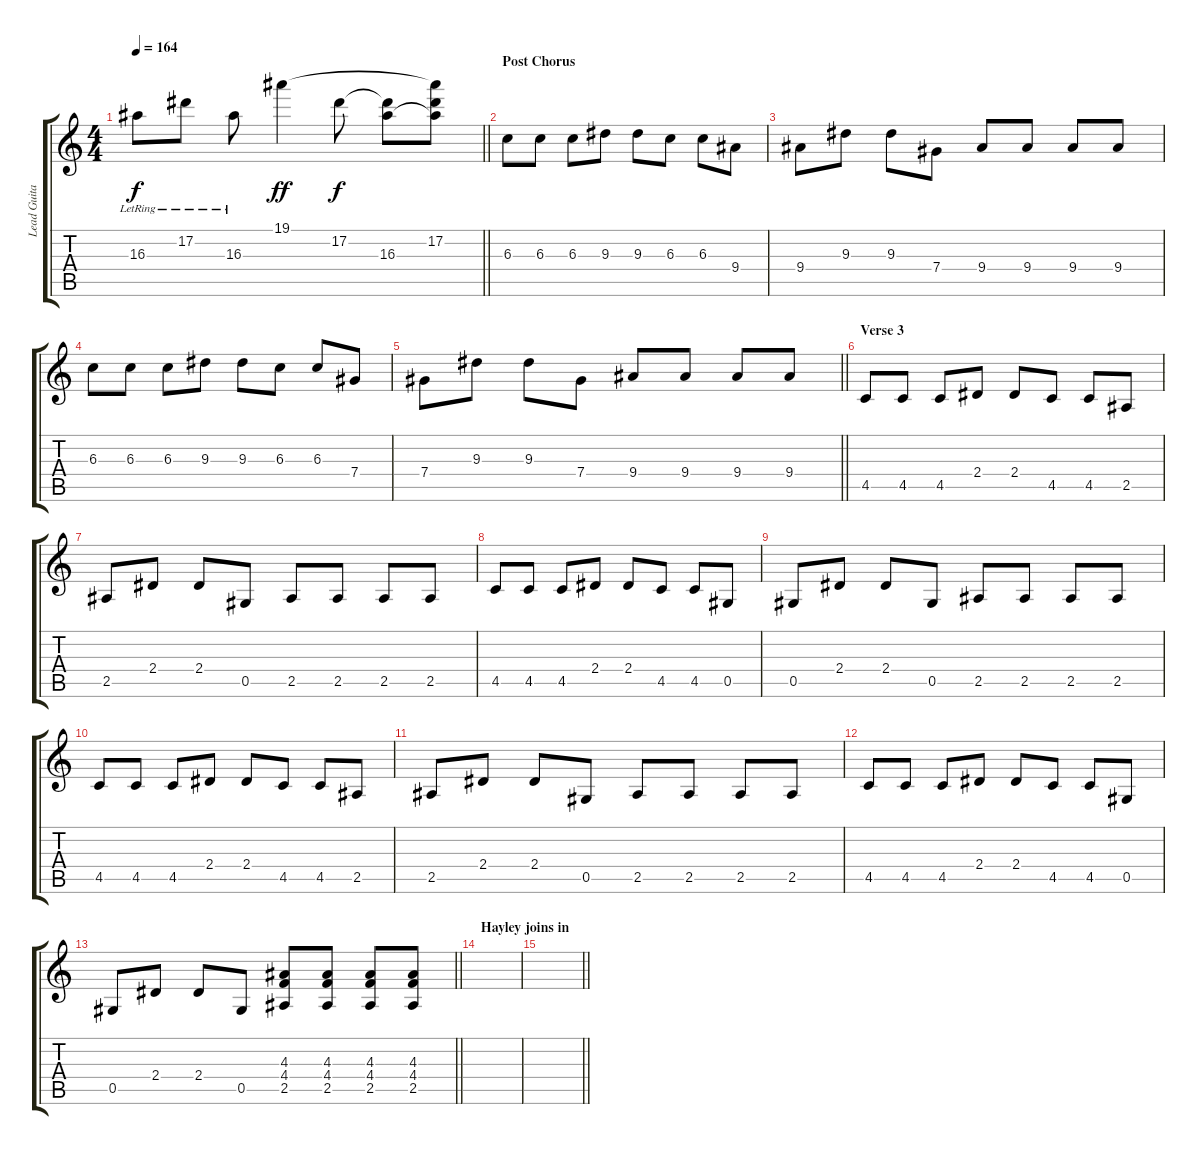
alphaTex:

\track ("Lead Guitar - Audelio Flores, Jr" "Lead Guita") {instrument distortionguitar}
\staff {score tabs}
\tuning (Eb4 Bb3 Gb3 Db3 Ab2 Eb2) {hide}
\ts (4 4)
\tempo 164
\clef g2
\barLineRight lightlight
\ks c
16.3{lr}.8{dy f} 17.2{lr}.8 16.3{lr}.8 19.1.4{dy ff} 17.2.8{dy f} (17.2{t} 16.3).8 (19.1{t} 17.2 16.3{t}).8 |
\section ("" "Post Chorus")
6.3.8{volume 10 balance 10 instrument distortionguitar} 6.3.8 6.3.8 9.3.8 9.3.8 6.3.8 6.3.8 9.4.8 |
9.4.8 9.3.8 9.3.8 7.4.8 9.4.8 9.4.8 9.4.8 9.4.8 |
6.3.8 6.3.8 6.3.8 9.3.8 9.3.8 6.3.8 6.3.8 7.4.8 |
\barLineRight lightlight
7.4.8 9.3.8 9.3.8 7.4.8 9.4.8 9.4.8 9.4.8 9.4.8 |
\section ("" "Verse 3")
4.5.8{volume 13 balance 8} 4.5.8 4.5.8 2.4.8 2.4.8 4.5.8 4.5.8 2.5.8 |
2.5.8 2.4.8 2.4.8 0.5.8 2.5.8 2.5.8 2.5.8 2.5.8 |
4.5.8 4.5.8 4.5.8 2.4.8 2.4.8 4.5.8 4.5.8 0.5.8 |
0.5.8 2.4.8 2.4.8 0.5.8 2.5.8 2.5.8 2.5.8 2.5.8 |
4.5.8 4.5.8 4.5.8 2.4.8 2.4.8 4.5.8 4.5.8 2.5.8 |
2.5.8 2.4.8 2.4.8 0.5.8 2.5.8 2.5.8 2.5.8 2.5.8 |
4.5.8 4.5.8 4.5.8 2.4.8 2.4.8 4.5.8 4.5.8 0.5.8 |
\barLineRight lightlight
0.5.8 2.4.8 2.4.8 0.5.8 (4.3 4.4 2.5).8 (4.3 4.4 2.5).8 (4.3 4.4 2.5).8 (4.3 4.4 2.5).8 |
\section ("" "Hayley joins in")
|
\barLineRight lightlight
